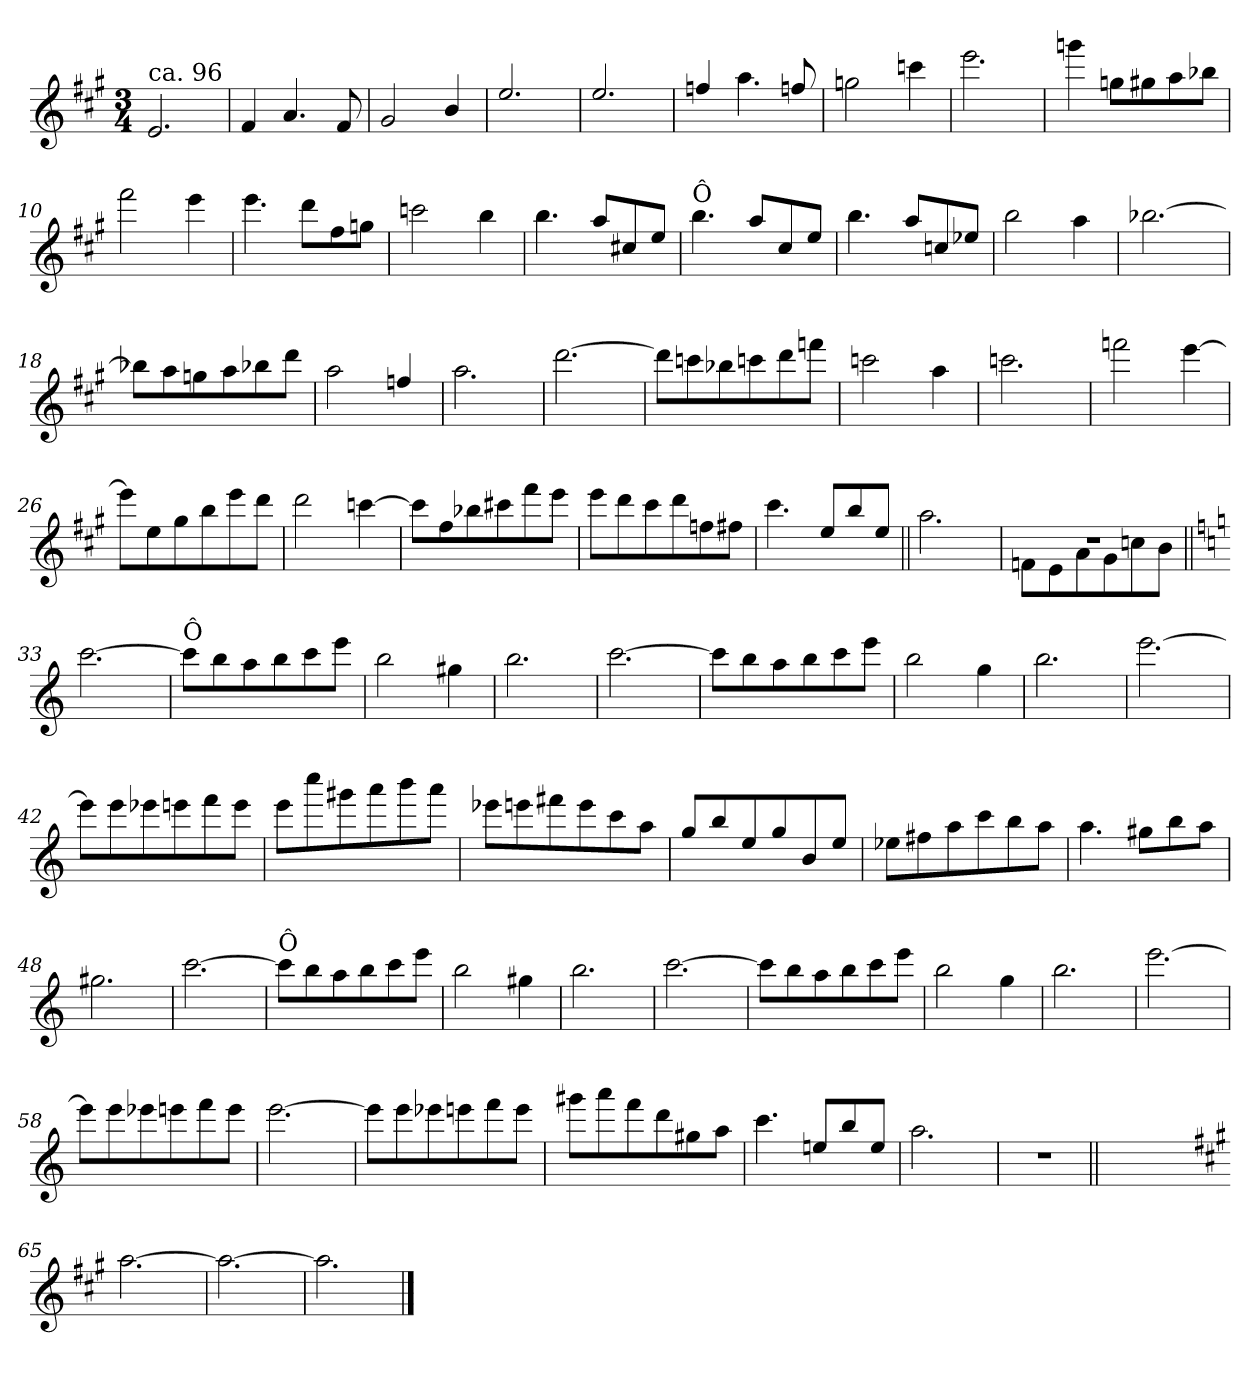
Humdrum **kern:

**kern
*part1
*staff1
*clefG2
*k[f#c#g#]
*A:
*M3/4
=1
*^
!LO:TX:a:t=ca. 96	!
2.e/	2.ryy
=2	=2
4f#/	2.ryy
4.a/	.
8f#/	.
=3	=3
2g#/	2.ryy
4b/	.
=4	=4
2.ee/	2.ryy
=5	=5
2.ee/	2.ryy
!!LO:LB:g=z	!!
=6	=6
4ffn/	2.ryy
4.aa\	.
8ffn/	.
=7	=7
2ggn\	2.ryy
4cccn\	.
=8	=8
2.eee\	2.ryy
=9	=9
4gggn\	2.ryy
8ggn\L	.
8gg#X\	.
8aa\	.
8bb-X\J	.
=10	=10
2fff#\	2.ryy
4eee\	.
!!LO:LB:g=z	!!
=11	=11
4.eee\	2.ryy
8ddd\L	.
8ff#\	.
8ggn\J	.
=12	=12
2cccn\	2.ryy
4bb\	.
=13	=13
4.bb\	2.ryy
8aa/L	.
8cc#X/	.
8ee/J	.
=14	=14
!LO:TX:a:t=Ô	!
4.bb\	2.ryy
8aa/L	.
8cc#/	.
8ee/J	.
=15	=15
4.bb\	2.ryy
8aa/L	.
8ccn/	.
8ee-X/J	.
!!LO:LB:g=z	!!
=16	=16
2bb\	2.ryy
4aa\	.
=17	=17
[<2.bb-X\	2.ryy
=18	=18
8bb-X\L]	2.ryy
8aa\	.
8ggn\	.
8aa\	.
8bb-X\	.
8ddd\J	.
=19	=19
2aa\	2.ryy
4ffn/	.
=20	=20
2.aa\	2.ryy
!!LO:LB:g=z	!!
=21	=21
[<2.ddd\	2.ryy
=22	=22
8ddd\L]	2.ryy
8cccn\	.
8bb-X\	.
8cccn\	.
8ddd\	.
8fffn\J	.
=23	=23
2cccn\	2.ryy
4aa\	.
=24	=24
2.cccn\	2.ryy
=25	=25
2fffn\	2.ryy
[<4eee\	.
!!LO:LB:g=z	!!
=26	=26
8eee\L]	2.ryy
8ee\	.
8gg#\	.
8bb\	.
8eee\	.
8ddd\J	.
=27	=27
2ddd\	2.ryy
[<4cccn\	.
=28	=28
8cccn\L]	2.ryy
8ff#\	.
8bb-X\	.
8ccc#X\	.
8fff#\	.
8eee\J	.
=29	=29
8eee\L	2.ryy
8ddd\	.
8ccc#\	.
8ddd\	.
8ffn\	.
8ff#X\J	.
=30	=30
4.ccc#\	2.ryy
8ee/L	.
8bb/	.
8ee/J	.
!!LO:LB:g=z	!!
=31||	=31||
2.aa\	2.ryy
=32	=32
*	*^
2.r	8fn!\L	2.ryy
.	8e!\	.
.	8a!\	.
.	8g#!\	.
.	8ccn!\	.
.	8b!\J	.
*v	*v	*v
=33||
*k[]
*C:
*^
[<2.ccc\	2.ryy
=34	=34
!LO:TX:a:t=Ô	!
8ccc\L]	2.ryy
8bb\	.
8aa\	.
8bb\	.
8ccc\	.
8eee\J	.
=35	=35
2bb\	2.ryy
4gg#X\	.
!!LO:LB:g=z	!!
=36	=36
2.bb\	2.ryy
=37	=37
[<2.ccc\	2.ryy
=38	=38
8ccc\L]	2.ryy
8bb\	.
8aa\	.
8bb\	.
8ccc\	.
8eee\J	.
=39	=39
2bb\	2.ryy
4gg\	.
=40	=40
2.bb\	2.ryy
!!LO:PB:g=z	!!
=41	=41
[<2.eee\	2.ryy
=42	=42
8eee\L]	2.ryy
8eee\	.
8eee-X\	.
8eeen\	.
8fff\	.
8eee\J	.
=43	=43
8eee\L	2.ryy
8cccc\	.
8ggg#X\	.
8aaa\	.
8bbb\	.
8aaa\J	.
=44	=44
8eee-X\L	2.ryy
8eeen\	.
8fff#X\	.
8eee\	.
8ccc\	.
8aa\J	.
=45	=45
8gg/L	2.ryy
8bb/	.
8ee/	.
8gg/	.
8b/	.
8ee/J	.
!!LO:LB:g=z	!!
=46	=46
8ee-X\L	2.ryy
8ff#X\	.
8aa\	.
8ccc\	.
8bb\	.
8aa\J	.
=47	=47
4.aa\	2.ryy
8gg#X\L	.
8bb\	.
8aa\J	.
=48	=48
2.gg#X\	2.ryy
=49	=49
[<2.ccc\	2.ryy
=50	=50
!LO:TX:a:t=Ô	!
8ccc\L]	2.ryy
8bb\	.
8aa\	.
8bb\	.
8ccc\	.
8eee\J	.
!!LO:LB:g=z	!!
=51	=51
2bb\	2.ryy
4gg#X\	.
=52	=52
2.bb\	2.ryy
=53	=53
[<2.ccc\	2.ryy
=54	=54
8ccc\L]	2.ryy
8bb\	.
8aa\	.
8bb\	.
8ccc\	.
8eee\J	.
=55	=55
2bb\	2.ryy
4gg\	.
!!LO:LB:g=z	!!
=56	=56
2.bb\	2.ryy
=57	=57
[<2.eee\	2.ryy
=58	=58
8eee\L]	2.ryy
8eee\	.
8eee-X\	.
8eeen\	.
8fff\	.
8eee\J	.
=59	=59
[<2.eee\	2.ryy
=60	=60
8eee\L]	2.ryy
8eee\	.
8eee-X\	.
8eeen\	.
8fff\	.
8eee\J	.
!!LO:LB:g=z	!!
=61	=61
8ggg#X\L	2.ryy
8aaa\	.
8fff\	.
8ddd\	.
8gg#X\	.
8aa\J	.
=62	=62
4.ccc\	2ryy
8een/L	.
8bb/	4ryy
8ee/J	.
=63	=63
2.aa\	2.ryy
=64	=64
2.ree	2.ryy
*v	*v
=64X641||
2.ryy
!!LO:LB:g=z
=65-
*k[f#c#g#]
*A:
*^
[<2.aa\	2.ryy
=66	=66
2.aa\_	2.ryy
=67	=67
2.aa\]	2.ryy
*v	*v
==
*-
